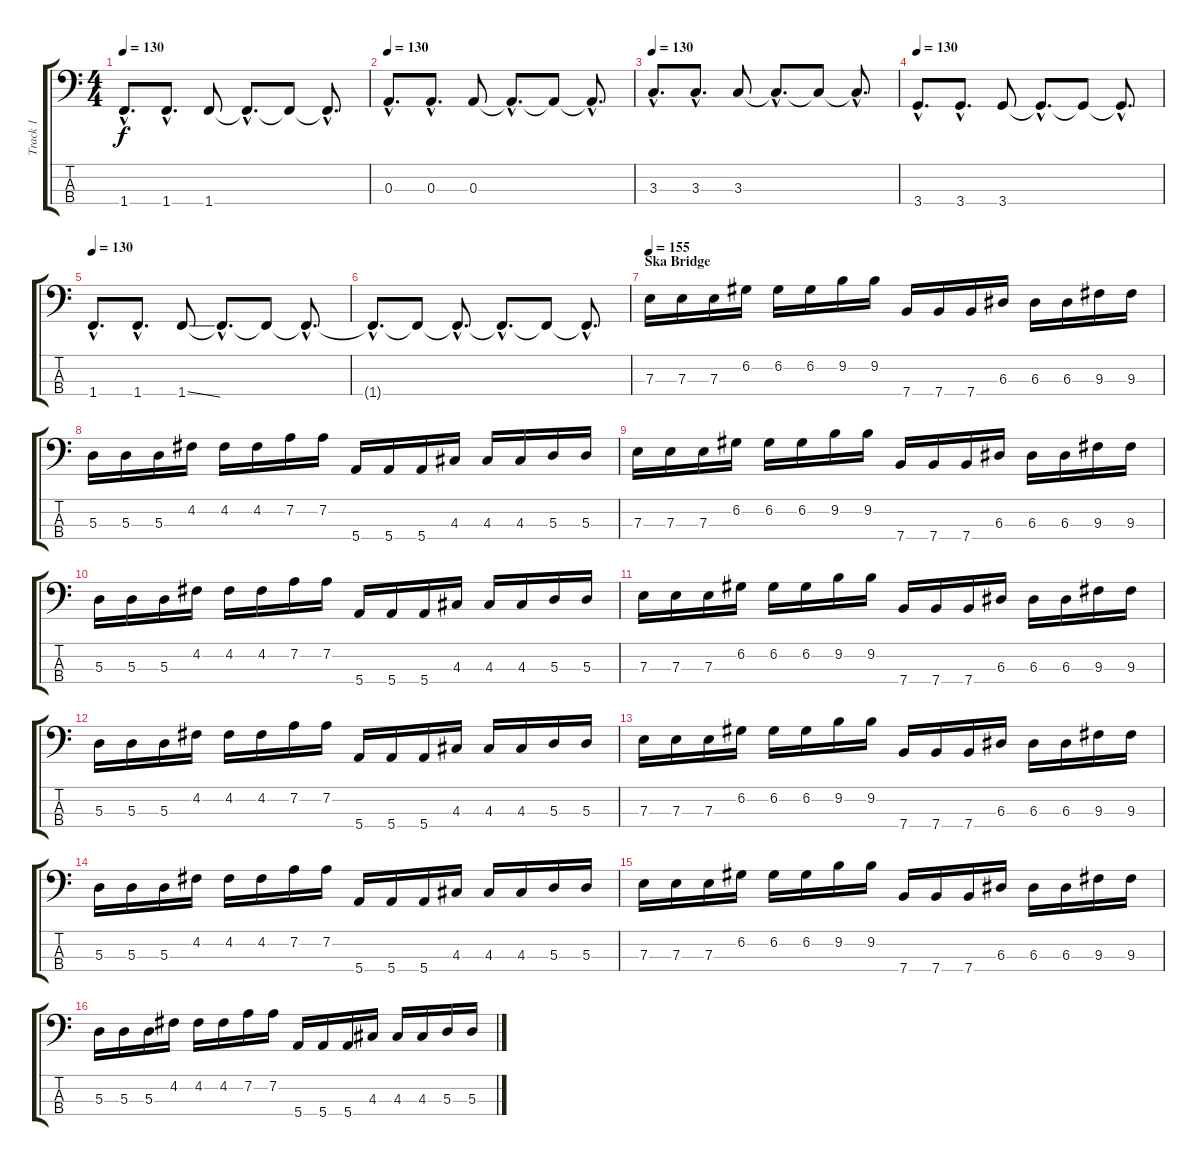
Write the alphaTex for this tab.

\track ("Track 1" "Track 1") {instrument electricbasspick}
\staff {score tabs}
\tuning (G2 D2 A1 E1) {hide}
\ts (4 4)
\tempo 130
\clef f4
\ks c
1.4{hac}.8{d dy f} 1.4{hac}.8{d} 1.4.8 1.4{hac t}.8{d} 1.4{t}.8 1.4{hac t}.8{d} |
\tempo 130
0.3{hac}.8{d} 0.3{hac}.8{d} 0.3.8 0.3{hac t}.8{d} 0.3{t}.8 0.3{hac t}.8{d} |
\tempo 130
3.3{hac}.8{d} 3.3{hac}.8{d} 3.3.8 3.3{hac t}.8{d} 3.3{t}.8 3.3{hac t}.8{d} |
\tempo 130
3.4{hac}.8{d} 3.4{hac}.8{d} 3.4.8 3.4{hac t}.8{d} 3.4{t}.8 3.4{hac t}.8{d} |
\tempo 130
1.4{hac}.8{d} 1.4{hac}.8{d} 1.4{ss}.8 1.4{hac t}.8{d} 1.4{t}.8 1.4{hac t}.8{d} |
1.4{hac t}.8{d} 1.4{t}.8 1.4{hac t}.8{d} 1.4{hac t}.8{d} 1.4{t}.8 1.4{hac t}.8{d} |
\section ("" "Ska Bridge")
\tempo 155
7.3.16 7.3.16 7.3.16 6.2.16 6.2.16 6.2.16 9.2.16 9.2.16 7.4.16 7.4.16 7.4.16 6.3.16 6.3.16 6.3.16 9.3.16 9.3.16 |
5.3.16 5.3.16 5.3.16 4.2.16 4.2.16 4.2.16 7.2.16 7.2.16 5.4.16 5.4.16 5.4.16 4.3.16 4.3.16 4.3.16 5.3.16 5.3.16 |
7.3.16 7.3.16 7.3.16 6.2.16 6.2.16 6.2.16 9.2.16 9.2.16 7.4.16 7.4.16 7.4.16 6.3.16 6.3.16 6.3.16 9.3.16 9.3.16 |
5.3.16 5.3.16 5.3.16 4.2.16 4.2.16 4.2.16 7.2.16 7.2.16 5.4.16 5.4.16 5.4.16 4.3.16 4.3.16 4.3.16 5.3.16 5.3.16 |
7.3.16 7.3.16 7.3.16 6.2.16 6.2.16 6.2.16 9.2.16 9.2.16 7.4.16 7.4.16 7.4.16 6.3.16 6.3.16 6.3.16 9.3.16 9.3.16 |
5.3.16 5.3.16 5.3.16 4.2.16 4.2.16 4.2.16 7.2.16 7.2.16 5.4.16 5.4.16 5.4.16 4.3.16 4.3.16 4.3.16 5.3.16 5.3.16 |
7.3.16 7.3.16 7.3.16 6.2.16 6.2.16 6.2.16 9.2.16 9.2.16 7.4.16 7.4.16 7.4.16 6.3.16 6.3.16 6.3.16 9.3.16 9.3.16 |
5.3.16 5.3.16 5.3.16 4.2.16 4.2.16 4.2.16 7.2.16 7.2.16 5.4.16 5.4.16 5.4.16 4.3.16 4.3.16 4.3.16 5.3.16 5.3.16 |
7.3.16 7.3.16 7.3.16 6.2.16 6.2.16 6.2.16 9.2.16 9.2.16 7.4.16 7.4.16 7.4.16 6.3.16 6.3.16 6.3.16 9.3.16 9.3.16 |
5.3.16 5.3.16 5.3.16 4.2.16 4.2.16 4.2.16 7.2.16 7.2.16 5.4.16 5.4.16 5.4.16 4.3.16 4.3.16 4.3.16 5.3.16 5.3.16
